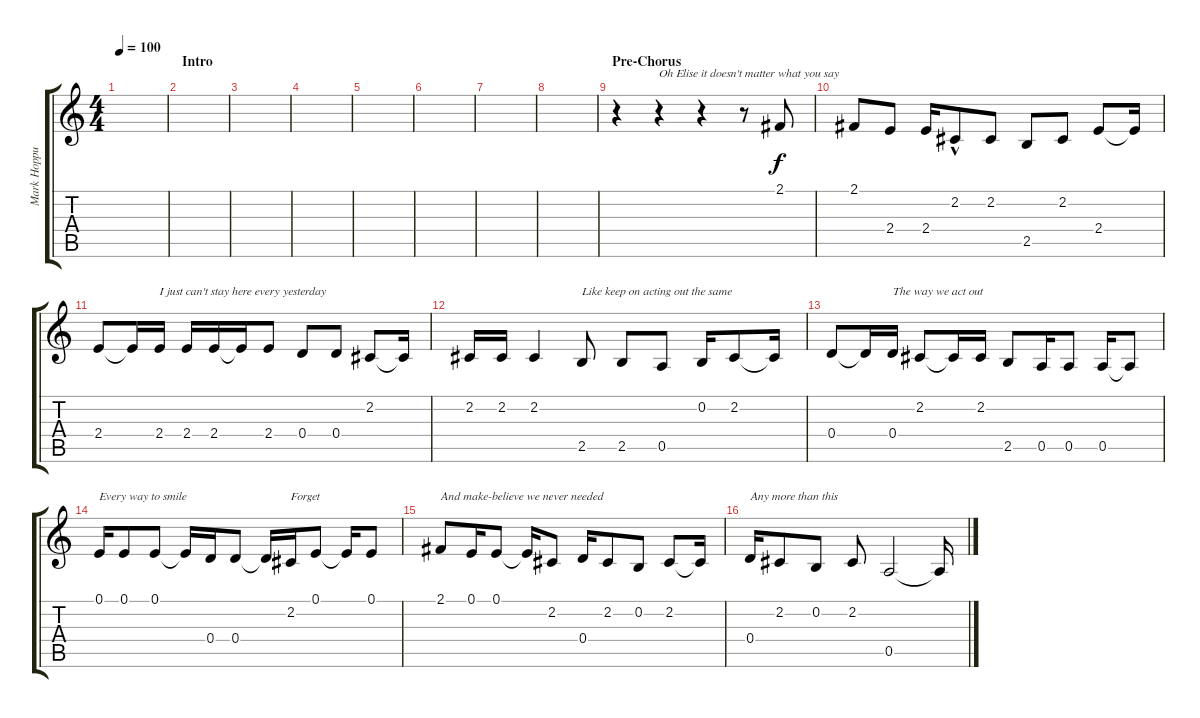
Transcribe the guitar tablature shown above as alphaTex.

\track ("Mark Hoppus (Vocals)" "Mark Hoppu") {instrument bassoon}
\staff {score tabs}
\tuning (E4 B3 G4 D4 A3 E3) {hide}
\ts (4 4)
\tempo 100
\clef g2
\ks c
|
\section ("" "Intro")
|
|
|
|
|
|
|
\section ("" "Pre-Chorus")
r.4 r.4{txt "Oh Elise it doesn't matter what you say"} r.4 r.8 2.1.8 |
2.1.8 2.4.8 2.4.16 2.2{hac}.8 2.2.8 2.5.8 2.2.8 2.4.8 2.4{t}.16 |
2.4.8 2.4{t}.16 2.4.16{txt "I just can't stay here every yesterday"} 2.4.16 2.4.16 2.4{t}.16 2.4.8 0.4.8 0.4.8 2.2.8 2.2{t}.16 |
2.2.16 2.2.16 2.2.4 2.5.8{txt "Like keep on acting out the same"} 2.5.8 0.5.8 0.2.16 2.2.8 2.2{t}.16 |
0.4.8 0.4{t}.16 0.4.16{txt "The way we act out"} 2.2.8 2.2{t}.16 2.2.16 2.5.8 0.5.16 0.5.8 0.5.16 0.5{t}.8 |
0.1.16{txt "Every way to smile"} 0.1.8 0.1.8 0.1{t}.16 0.4.16 0.4.8 0.4{t}.16 2.2.16{txt "Forget"} 0.1.8 0.1{t}.16 0.1.8 |
2.1.8{txt "And make-believe we never needed"} 0.1.16 0.1.8 0.1{t}.16 2.2.8 0.4.16 2.2.8 0.2.8 2.2.8 2.2{t}.16 |
0.4.16{txt "Any more than this"} 2.2.8 0.2.8 2.2.8 0.5.2 0.5{t}.16
